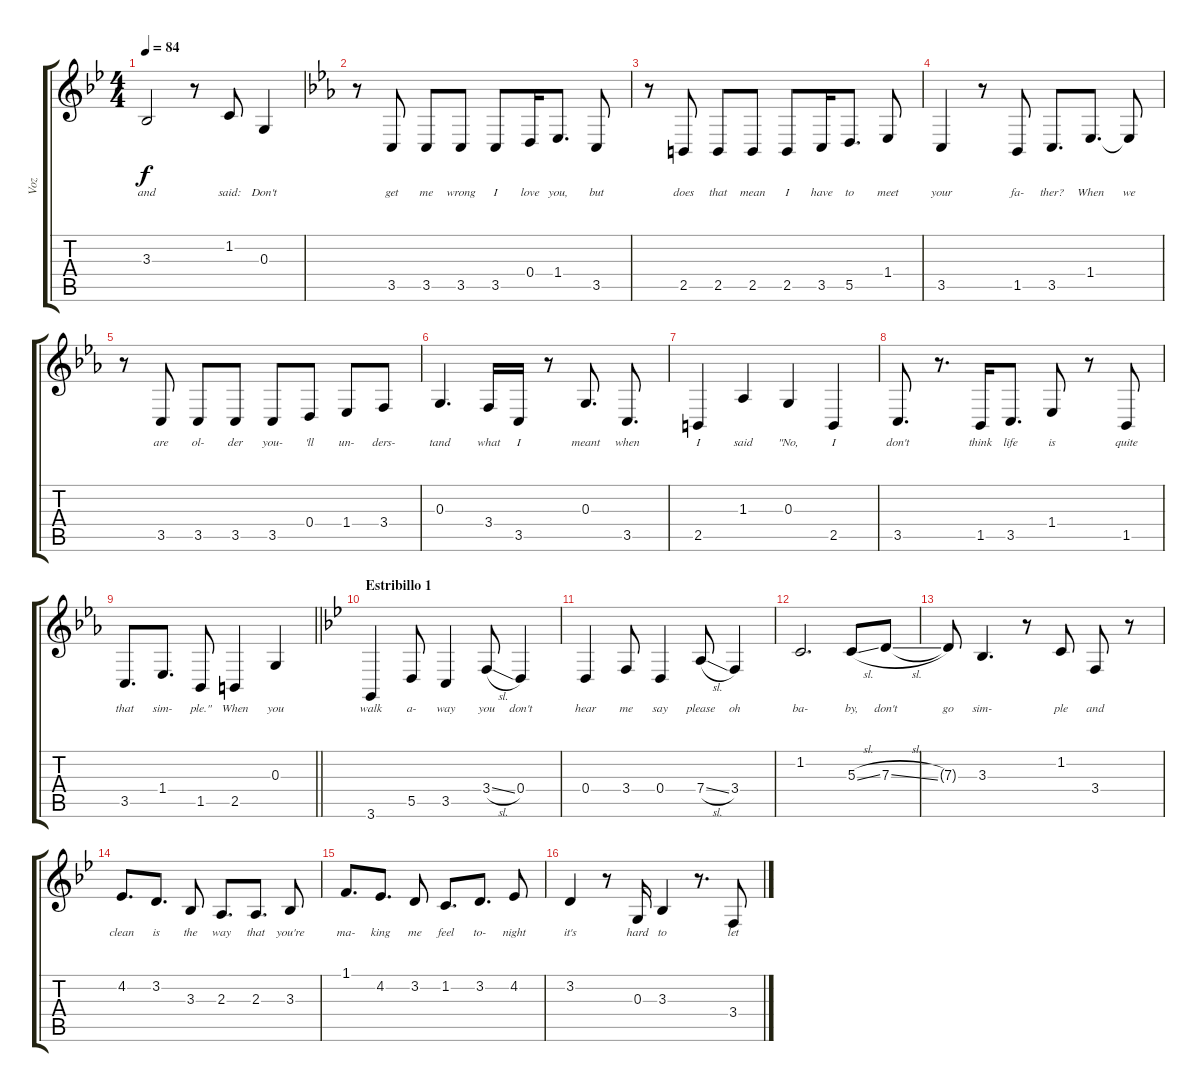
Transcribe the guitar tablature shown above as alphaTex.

\track ("Voz" "Voz") {instrument flute}
\staff {score tabs}
\tuning (E4 B3 G3 D3 A2 E2) {hide}
\ts (4 4)
\tempo 84
\clef g2
\ks bb
3.3.2{lyrics (0 "and") lyrics (1 "") lyrics (2 "") lyrics (3 "") lyrics (4 "") dy f} r.8 1.2.8{lyrics (0 "said:") lyrics (1 "") lyrics (2 "") lyrics (3 "") lyrics (4 "")} 0.3.4{lyrics (0 "Don't") lyrics (1 "") lyrics (2 "") lyrics (3 "") lyrics (4 "")} |
\ks eb
r.8 3.5.8{lyrics (0 "get") lyrics (1 "") lyrics (2 "") lyrics (3 "") lyrics (4 "")} 3.5.8{lyrics (0 "me") lyrics (1 "") lyrics (2 "") lyrics (3 "") lyrics (4 "")} 3.5.8{lyrics (0 "wrong") lyrics (1 "") lyrics (2 "") lyrics (3 "") lyrics (4 "")} 3.5.8{lyrics (0 "I") lyrics (1 "") lyrics (2 "") lyrics (3 "") lyrics (4 "")} 0.4.16{lyrics (0 "love") lyrics (1 "") lyrics (2 "") lyrics (3 "") lyrics (4 "")} 1.4.8{d lyrics (0 "you,") lyrics (1 "") lyrics (2 "") lyrics (3 "") lyrics (4 "")} 3.5.8{lyrics (0 "but") lyrics (1 "") lyrics (2 "") lyrics (3 "") lyrics (4 "")} |
r.8 2.5.8{lyrics (0 "does") lyrics (1 "") lyrics (2 "") lyrics (3 "") lyrics (4 "")} 2.5.8{lyrics (0 "that") lyrics (1 "") lyrics (2 "") lyrics (3 "") lyrics (4 "")} 2.5.8{lyrics (0 "mean") lyrics (1 "") lyrics (2 "") lyrics (3 "") lyrics (4 "")} 2.5.8{lyrics (0 "I") lyrics (1 "") lyrics (2 "") lyrics (3 "") lyrics (4 "")} 3.5.16{lyrics (0 "have") lyrics (1 "") lyrics (2 "") lyrics (3 "") lyrics (4 "")} 5.5.8{d lyrics (0 "to") lyrics (1 "") lyrics (2 "") lyrics (3 "") lyrics (4 "")} 1.4.8{lyrics (0 "meet") lyrics (1 "") lyrics (2 "") lyrics (3 "") lyrics (4 "")} |
3.5.4{lyrics (0 "your") lyrics (1 "") lyrics (2 "") lyrics (3 "") lyrics (4 "")} r.8 1.5.8{lyrics (0 "fa-") lyrics (1 "") lyrics (2 "") lyrics (3 "") lyrics (4 "")} 3.5.8{d lyrics (0 "ther?") lyrics (1 "") lyrics (2 "") lyrics (3 "") lyrics (4 "")} 1.4.8{d lyrics (0 "When") lyrics (1 "") lyrics (2 "") lyrics (3 "") lyrics (4 "")} 1.4{t}.8{lyrics (0 "we") lyrics (1 "") lyrics (2 "") lyrics (3 "") lyrics (4 "")} |
r.8 3.5.8{lyrics (0 "are") lyrics (1 "") lyrics (2 "") lyrics (3 "") lyrics (4 "")} 3.5.8{lyrics (0 "ol-") lyrics (1 "") lyrics (2 "") lyrics (3 "") lyrics (4 "")} 3.5.8{lyrics (0 "der") lyrics (1 "") lyrics (2 "") lyrics (3 "") lyrics (4 "")} 3.5.8{lyrics (0 "you-") lyrics (1 "") lyrics (2 "") lyrics (3 "") lyrics (4 "")} 0.4.8{lyrics (0 "'ll") lyrics (1 "") lyrics (2 "") lyrics (3 "") lyrics (4 "")} 1.4.8{lyrics (0 "un-") lyrics (1 "") lyrics (2 "") lyrics (3 "") lyrics (4 "")} 3.4.8{lyrics (0 "ders-") lyrics (1 "") lyrics (2 "") lyrics (3 "") lyrics (4 "")} |
0.3.4{d lyrics (0 "tand") lyrics (1 "") lyrics (2 "") lyrics (3 "") lyrics (4 "")} 3.4.16{lyrics (0 "what") lyrics (1 "") lyrics (2 "") lyrics (3 "") lyrics (4 "")} 3.5.16{lyrics (0 "I") lyrics (1 "") lyrics (2 "") lyrics (3 "") lyrics (4 "")} r.8 0.3.8{d lyrics (0 "meant") lyrics (1 "") lyrics (2 "") lyrics (3 "") lyrics (4 "")} 3.5.8{d lyrics (0 "when") lyrics (1 "") lyrics (2 "") lyrics (3 "") lyrics (4 "")} |
2.5.4{lyrics (0 "I") lyrics (1 "") lyrics (2 "") lyrics (3 "") lyrics (4 "")} 1.3.4{lyrics (0 "said") lyrics (1 "") lyrics (2 "") lyrics (3 "") lyrics (4 "")} 0.3.4{lyrics (0 "\"No,") lyrics (1 "") lyrics (2 "") lyrics (3 "") lyrics (4 "")} 2.5.4{lyrics (0 "I") lyrics (1 "") lyrics (2 "") lyrics (3 "") lyrics (4 "")} |
3.5.8{d lyrics (0 "don't") lyrics (1 "") lyrics (2 "") lyrics (3 "") lyrics (4 "")} r.8{d} 1.5.16{lyrics (0 "think") lyrics (1 "") lyrics (2 "") lyrics (3 "") lyrics (4 "")} 3.5.8{d lyrics (0 "life") lyrics (1 "") lyrics (2 "") lyrics (3 "") lyrics (4 "")} 1.4.8{lyrics (0 "is") lyrics (1 "") lyrics (2 "") lyrics (3 "") lyrics (4 "")} r.8 1.5.8{lyrics (0 "quite") lyrics (1 "") lyrics (2 "") lyrics (3 "") lyrics (4 "")} |
\barLineRight lightlight
3.5.8{d lyrics (0 "that") lyrics (1 "") lyrics (2 "") lyrics (3 "") lyrics (4 "")} 1.4.8{d lyrics (0 "sim-") lyrics (1 "") lyrics (2 "") lyrics (3 "") lyrics (4 "")} 1.5.8{lyrics (0 "ple.\"") lyrics (1 "") lyrics (2 "") lyrics (3 "") lyrics (4 "")} 2.5.4{lyrics (0 "When") lyrics (1 "") lyrics (2 "") lyrics (3 "") lyrics (4 "")} 0.3.4{lyrics (0 "you") lyrics (1 "") lyrics (2 "") lyrics (3 "") lyrics (4 "")} |
\section ("" "Estribillo 1")
\ks bb
3.6.4{lyrics (0 "walk") lyrics (1 "") lyrics (2 "") lyrics (3 "") lyrics (4 "")} 5.5.8{lyrics (0 "a-") lyrics (1 "") lyrics (2 "") lyrics (3 "") lyrics (4 "")} 3.5.4{lyrics (0 "way") lyrics (1 "") lyrics (2 "") lyrics (3 "") lyrics (4 "")} 3.4{sl}.8{lyrics (0 "you") lyrics (1 "") lyrics (2 "") lyrics (3 "") lyrics (4 "")} 0.4.4{lyrics (0 "don't") lyrics (1 "") lyrics (2 "") lyrics (3 "") lyrics (4 "")} |
0.4.4{lyrics (0 "hear") lyrics (1 "") lyrics (2 "") lyrics (3 "") lyrics (4 "")} 3.4.8{lyrics (0 "me") lyrics (1 "") lyrics (2 "") lyrics (3 "") lyrics (4 "")} 0.4.4{lyrics (0 "say") lyrics (1 "") lyrics (2 "") lyrics (3 "") lyrics (4 "")} 7.4{sl}.8{lyrics (0 "please") lyrics (1 "") lyrics (2 "") lyrics (3 "") lyrics (4 "")} 3.4.4{lyrics (0 "oh") lyrics (1 "") lyrics (2 "") lyrics (3 "") lyrics (4 "")} |
1.2.2{d lyrics (0 "ba-") lyrics (1 "") lyrics (2 "") lyrics (3 "") lyrics (4 "")} 5.3{sl}.8{lyrics (0 "by,") lyrics (1 "") lyrics (2 "") lyrics (3 "") lyrics (4 "")} 7.3{sl}.8{lyrics (0 "don't") lyrics (1 "") lyrics (2 "") lyrics (3 "") lyrics (4 "")} |
7.3{t}.8{lyrics (0 "go") lyrics (1 "") lyrics (2 "") lyrics (3 "") lyrics (4 "")} 3.3.4{d lyrics (0 "sim-") lyrics (1 "") lyrics (2 "") lyrics (3 "") lyrics (4 "")} r.8 1.2.8{lyrics (0 "ple") lyrics (1 "") lyrics (2 "") lyrics (3 "") lyrics (4 "")} 3.4.8{lyrics (0 "and") lyrics (1 "") lyrics (2 "") lyrics (3 "") lyrics (4 "")} r.8 |
4.2.8{d lyrics (0 "clean") lyrics (1 "") lyrics (2 "") lyrics (3 "") lyrics (4 "")} 3.2.8{d lyrics (0 "is") lyrics (1 "") lyrics (2 "") lyrics (3 "") lyrics (4 "")} 3.3.8{lyrics (0 "the") lyrics (1 "") lyrics (2 "") lyrics (3 "") lyrics (4 "")} 2.3.8{d lyrics (0 "way") lyrics (1 "") lyrics (2 "") lyrics (3 "") lyrics (4 "")} 2.3.8{d lyrics (0 "that") lyrics (1 "") lyrics (2 "") lyrics (3 "") lyrics (4 "")} 3.3.8{lyrics (0 "you're") lyrics (1 "") lyrics (2 "") lyrics (3 "") lyrics (4 "")} |
1.1.8{d lyrics (0 "ma-") lyrics (1 "") lyrics (2 "") lyrics (3 "") lyrics (4 "")} 4.2.8{d lyrics (0 "king") lyrics (1 "") lyrics (2 "") lyrics (3 "") lyrics (4 "")} 3.2.8{lyrics (0 "me") lyrics (1 "") lyrics (2 "") lyrics (3 "") lyrics (4 "")} 1.2.8{d lyrics (0 "feel") lyrics (1 "") lyrics (2 "") lyrics (3 "") lyrics (4 "")} 3.2.8{d lyrics (0 "to-") lyrics (1 "") lyrics (2 "") lyrics (3 "") lyrics (4 "")} 4.2.8{lyrics (0 "night") lyrics (1 "") lyrics (2 "") lyrics (3 "") lyrics (4 "")} |
3.2.4{lyrics (0 "it's") lyrics (1 "") lyrics (2 "") lyrics (3 "") lyrics (4 "")} r.8 0.3.16{lyrics (0 "hard") lyrics (1 "") lyrics (2 "") lyrics (3 "") lyrics (4 "")} 3.3.4{lyrics (0 "to") lyrics (1 "") lyrics (2 "") lyrics (3 "") lyrics (4 "")} r.8{d} 3.4.8{lyrics (0 "let") lyrics (1 "") lyrics (2 "") lyrics (3 "") lyrics (4 "")}
